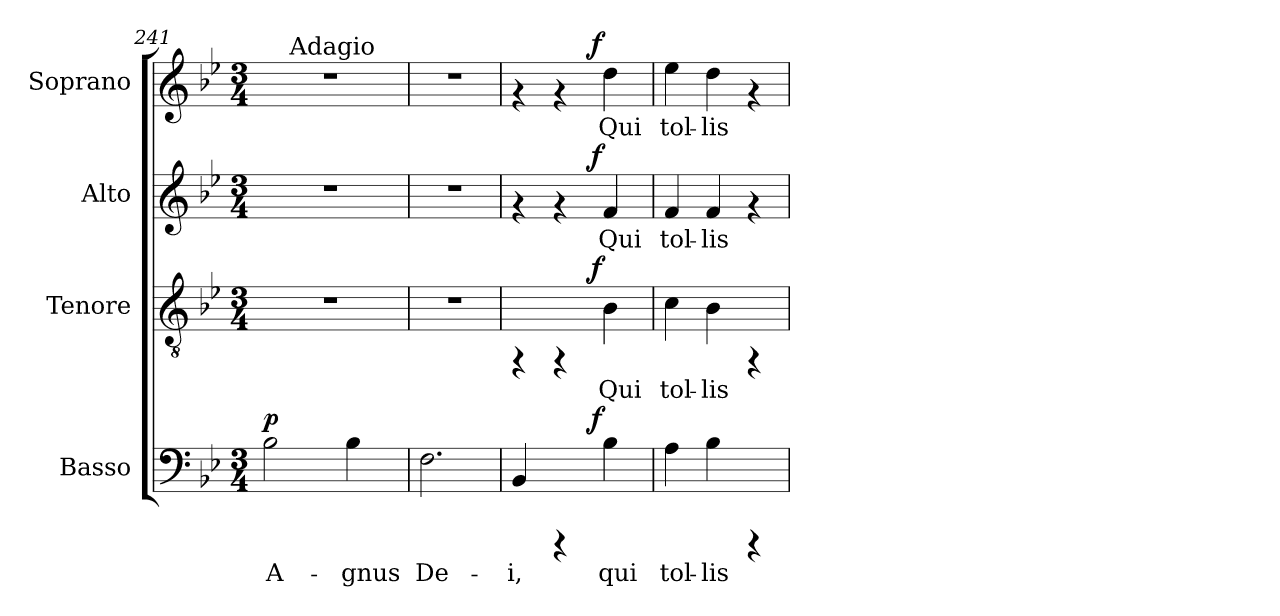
**kern	**text	**dynam	**kern	**text	**dynam	**kern	**text	**dynam	**kern	**text	**dynam
*part4	*part4	*part4	*part3	*part3	*part3	*part2	*part2	*part2	*part1	*part1	*part1
*staff4	*staff4	*staff4	*staff3	*staff3	*staff3	*staff2	*staff2	*staff2	*staff1	*staff1	*staff1
*I"Basso	*	*	*I"Tenore	*	*	*I"Alto	*	*	*I"Soprano	*	*
*I'B	*	*	*I'T	*	*	*I'A	*	*	*I'S	*	*
*clefF4	*	*	*clefGv2	*	*	*clefG2	*	*	*clefG2	*	*
*k[b-e-]	*	*	*k[b-e-]	*	*	*k[b-e-]	*	*	*k[b-e-]	*	*
*B-:	*	*	*B-:	*	*	*B-:	*	*	*B-:	*	*
*M3/4	*	*	*M3/4	*	*	*M3/4	*	*	*M3/4	*	*
=241	=241	=241	=241	=241	=241	=241	=241	=241	=241	=241	=241
!	!LO:LY:b:cj	!LO:DY:a	!	!	!	!	!	!	!	!	!
*	*	*	*	*	*	*	*	*	*^	*	*
2B-\	A-	p	2.r	.	.	2.r	.	.	2.r	16ryy	.	.
.	.	.	.	.	.	.	.	.	.	64ryy	.	.
!	!	!	!	!	!	!	!	!	!	!LO:TX:a:t=Adagio	!	!
.	.	.	.	.	.	.	.	.	.	2ryy	.	.
!	!LO:LY:b:cj	!	!	!	!	!	!	!	!	!	!	!
4B-\	-gnus	.	.	.	.	.	.	.	.	.	.	.
.	.	.	.	.	.	.	.	.	.	8ryy	.	.
.	.	.	.	.	.	.	.	.	.	32.ryy	.	.
=242	=242	=242	=242	=242	=242	=242	=242	=242	=242	=242	=242	=242
!	!LO:LY:b:cj	!	!	!	!	!	!	!	!	!	!	!
*	*	*	*	*	*	*	*	*	*v	*v	*	*
2.F\	De-	.	2.r	.	.	2.r	.	.	2.r	.	.
=243	=243	=243	=243	=243	=243	=243	=243	=243	=243	=243	=243
!	!LO:LY:b:cj	!	!	!	!	!	!	!	!	!	!
*^	*	*	*^	*	*	*^	*	*	*^	*	*
4BB-/	4...ryy	-i,	.	4rFF	4...ryy	.	.	4rf	4...ryy	.	.	4rf	4...ryy	.	.
4rCCC	.	.	.	4rFF	.	.	.	4rf	.	.	.	4rf	.	.	.
!	!	!	!LO:DY:a	!	!	!	!LO:DY:a	!	!	!	!LO:DY:a	!	!	!	!LO:DY:a
.	4ryy	.	f	.	4ryy	.	f	.	4ryy	.	f	.	4ryy	.	f
!	!	!LO:LY:b:cj	!	!	!	!LO:LY:b:cj	!	!	!	!LO:LY:b:cj	!	!	!	!LO:LY:b:cj	!
4B-\	.	qui	.	4B-\	.	Qui	.	4f/	.	Qui	.	4dd\	.	Qui	.
.	32ryy	.	.	.	32ryy	.	.	.	32ryy	.	.	.	32ryy	.	.
=244	=244	=244	=244	=244	=244	=244	=244	=244	=244	=244	=244	=244	=244	=244	=244
!	!	!LO:LY:b:cj	!	!	!	!LO:LY:b:cj	!	!	!	!LO:LY:b:cj	!	!	!	!LO:LY:b:cj	!
*v	*v	*	*	*	*	*	*	*v	*v	*	*	*v	*v	*	*
*	*	*	*v	*v	*	*	*	*	*	*	*	*
4A\	tol-	.	4c\	tol-	.	4f/	tol-	.	4ee->\	tol-	.
!	!LO:LY:b:cj	!	!	!LO:LY:b:cj	!	!	!LO:LY:b:cj	!	!	!LO:LY:b:cj	!
4B-\	-lis	.	4B-\	-lis	.	4f/	-lis	.	4dd\	-lis	.
4rCCC	.	.	4rFF	.	.	4rf	.	.	4rf	.	.
=	=	=	=	=	=	=	=	=	=	=	=
*-	*-	*-	*-	*-	*-	*-	*-	*-	*-	*-	*-
